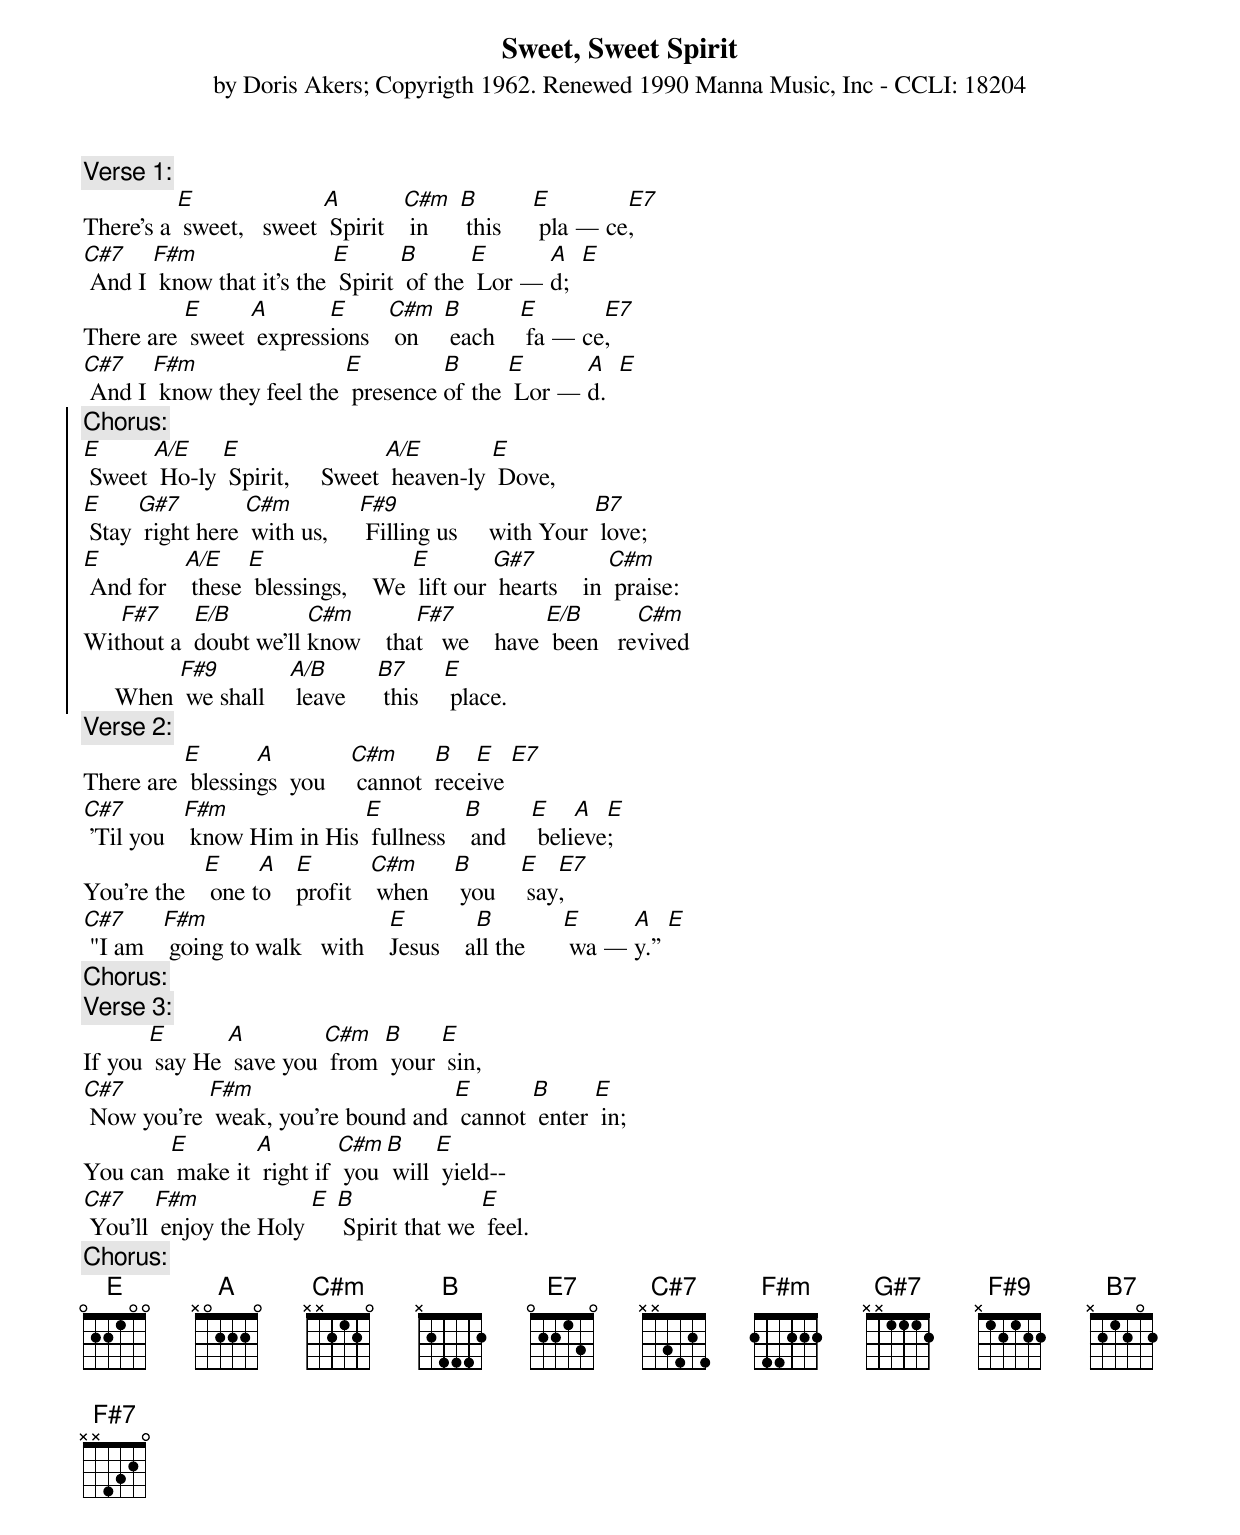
{title:Sweet, Sweet Spirit}
{subtitle:by Doris Akers; Copyrigth 1962. Renewed 1990 Manna Music, Inc - CCLI: 18204}
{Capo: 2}
{c: Verse 1: }
There's a [E] sweet,   sweet [A] Spirit   [C#m] in     [B] this     [E] pla — ce[E7],
[C#7] And I [F#m] know that it's the [E] Spirit [B] of the [E] Lor — [A]d;  [E]
There are [E] sweet [A] express[E]ions   [C#m] on    [B] each    [E] fa — ce[E7],
[C#7] And I [F#m] know they feel the [E] presence [B]of the [E] Lor — [A]d.  [E]
{soc}
{c: Chorus: }
[E] Sweet [A/E] Ho-ly [E] Spirit,     Sweet [A/E] heaven-ly [E] Dove,
[E] Stay [G#7] right here [C#m] with us,     [F#9] Filling us     with Your [B7] love;
[E] And for   [A/E] these [E] blessings,    We [E] lift our [G#7] hearts    in [C#m] praise:
Wit[F#7]hout a  [E/B]doubt we'll [C#m]know    tha[F#7]t   we    have [E/B] been   re[C#m]vived
     When [F#9] we shall    [A/B] leave     [B7] this    [E] place.
{eoc}
{c: Verse 2: }
There are [E] blessin[A]gs  you    [C#m] cannot  [B]rece[E]ive [E7]
[C#7] 'Til you   [F#m] know Him in His [E] fullness   [B] and    [E] beli[A]eve[E];
You're the   [E] one t[A]o    [E]profit   [C#m] when    [B] you    [E] say[E7],
[C#7] "I am   [F#m] going to walk   with    [E]Jesus    a[B]ll the      [E] wa — [A]y.” [E]
{c: Chorus: }
{c: Verse 3: }
If you [E] say He [A] save you [C#m] from [B] your [E] sin,
[C#7] Now you're [F#m] weak, you're bound and [E] cannot [B] enter [E] in;
You can [E] make it [A] right if [C#m] you [B] will [E] yield--
[C#7] You'll [F#m] enjoy the Holy [E] [B] Spirit that we [E] feel.
{c: Chorus: }
